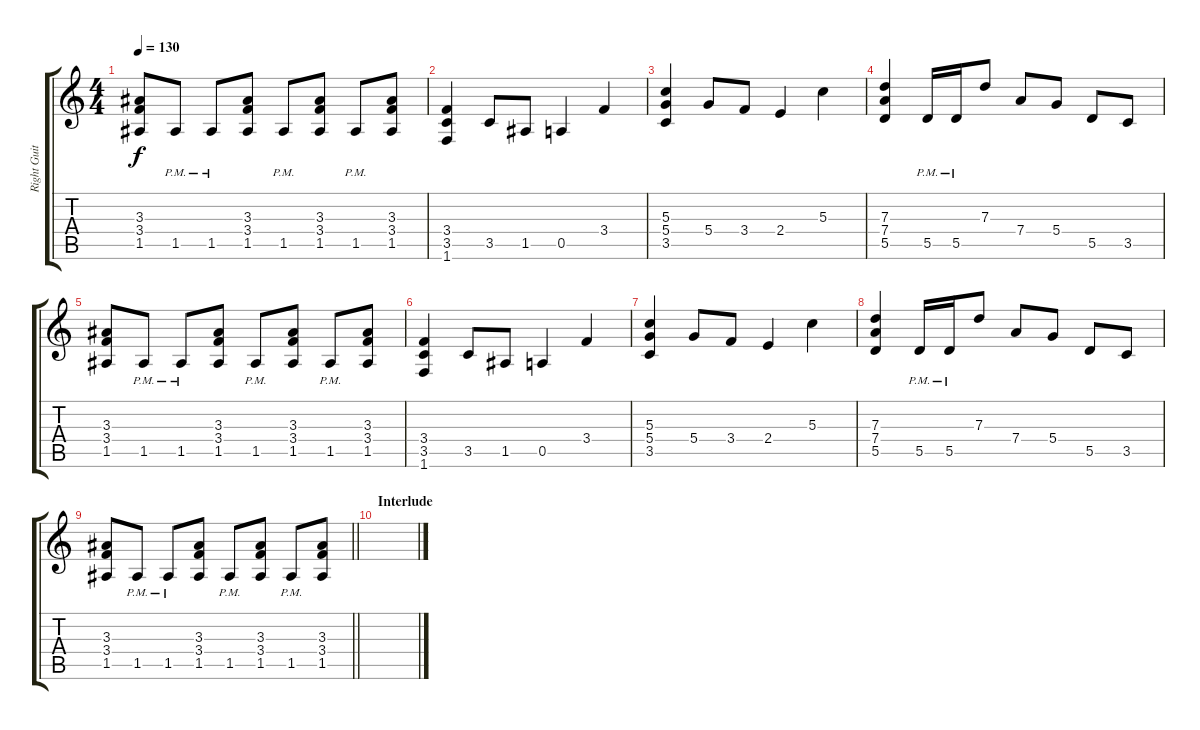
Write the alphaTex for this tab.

\track ("Right Guitar" "Right Guit") {instrument overdrivenguitar}
\staff {score tabs}
\tuning (E4 B3 G3 D3 A2 E2) {hide}
\ts (4 4)
\tempo 130
\clef g2
\ks c
(3.3 3.4 1.5).8{dy f} 1.5{pm}.8 1.5{pm}.8 (3.3 3.4 1.5).8 1.5{pm}.8 (3.3 3.4 1.5).8 1.5{pm}.8 (3.3 3.4 1.5).8 |
(3.4 3.5 1.6).4 3.5.8 1.5.8 0.5.4 3.4.4 |
(5.3 5.4 3.5).4 5.4.8 3.4.8 2.4.4 5.3.4 |
(7.3 7.4 5.5).4 5.5{pm}.16 5.5{pm}.16 7.3.8 7.4.8 5.4.8 5.5.8 3.5.8 |
(3.3 3.4 1.5).8 1.5{pm}.8 1.5{pm}.8 (3.3 3.4 1.5).8 1.5{pm}.8 (3.3 3.4 1.5).8 1.5{pm}.8 (3.3 3.4 1.5).8 |
(3.4 3.5 1.6).4 3.5.8 1.5.8 0.5.4 3.4.4 |
(5.3 5.4 3.5).4 5.4.8 3.4.8 2.4.4 5.3.4 |
(7.3 7.4 5.5).4 5.5{pm}.16 5.5{pm}.16 7.3.8 7.4.8 5.4.8 5.5.8 3.5.8 |
\barLineRight lightlight
(3.3 3.4 1.5).8 1.5{pm}.8 1.5{pm}.8 (3.3 3.4 1.5).8 1.5{pm}.8 (3.3 3.4 1.5).8 1.5{pm}.8 (3.3 3.4 1.5).8 |
\section ("" "Interlude")
